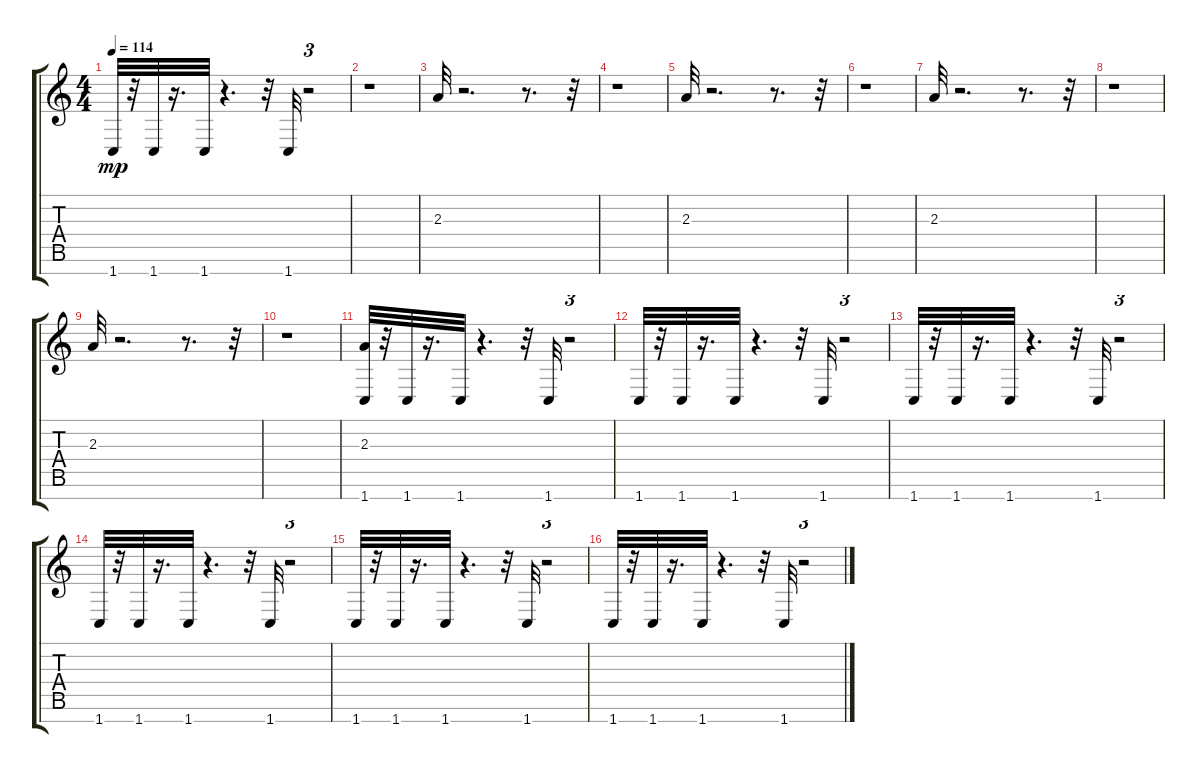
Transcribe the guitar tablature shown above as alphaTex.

\track "" {instrument acousticguitarsteel}
\staff {score tabs}
\tuning (E4 B3 G3 D3 A2 E2 B1) {hide}
\ts (4 4)
\tempo 114
\clef g2
\ks c
1.7.32{dy mp} r.32 1.7.32 r.16{d} 1.7.32 r.4{d} r.32 1.7.32 r.2{tu (3 2)} |
r.1 |
2.3.32 r.2{d} r.8{d} r.32 |
r.1 |
2.3.32 r.2{d} r.8{d} r.32 |
r.1 |
2.3.32 r.2{d} r.8{d} r.32 |
r.1 |
2.3.32 r.2{d} r.8{d} r.32 |
r.1 |
(2.3 1.7).32 r.32 1.7.32 r.16{d} 1.7.32 r.4{d} r.32 1.7.32 r.2{tu (3 2)} |
1.7.32 r.32 1.7.32 r.16{d} 1.7.32 r.4{d} r.32 1.7.32 r.2{tu (3 2)} |
1.7.32 r.32 1.7.32 r.16{d} 1.7.32 r.4{d} r.32 1.7.32 r.2{tu (3 2)} |
1.7.32 r.32 1.7.32 r.16{d} 1.7.32 r.4{d} r.32 1.7.32 r.2{tu (3 2)} |
1.7.32 r.32 1.7.32 r.16{d} 1.7.32 r.4{d} r.32 1.7.32 r.2{tu (3 2)} |
1.7.32 r.32 1.7.32 r.16{d} 1.7.32 r.4{d} r.32 1.7.32 r.2{tu (3 2)}
